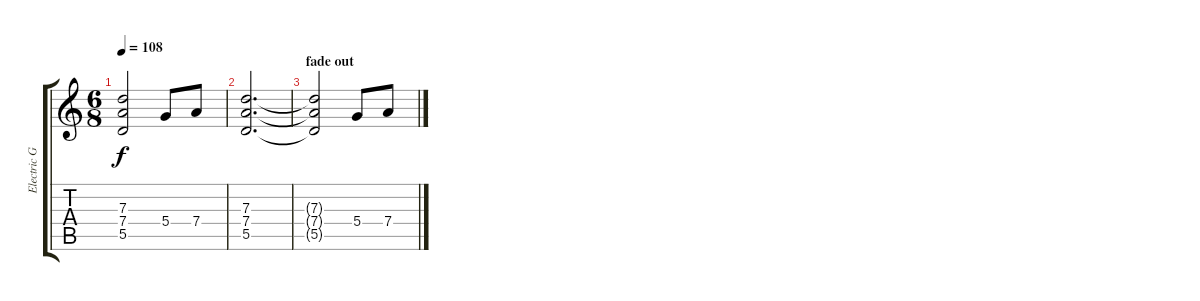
\track ("Electric Guitar (0verdrive)" "Electric G") {instrument overdrivenguitar}
\staff {score tabs}
\tuning (E4 B3 G3 D3 A2 E2) {hide}
\ts (6 8)
\tempo 108
\clef g2
\ks c
(7.3{t} 7.4{t} 5.5{t}).2{dy f} 5.4.8 7.4.8 |
(7.3 7.4 5.5).2{d} |
\section ("" "fade out")
(7.3{t} 7.4{t} 5.5{t}).2 5.4.8 7.4.8
